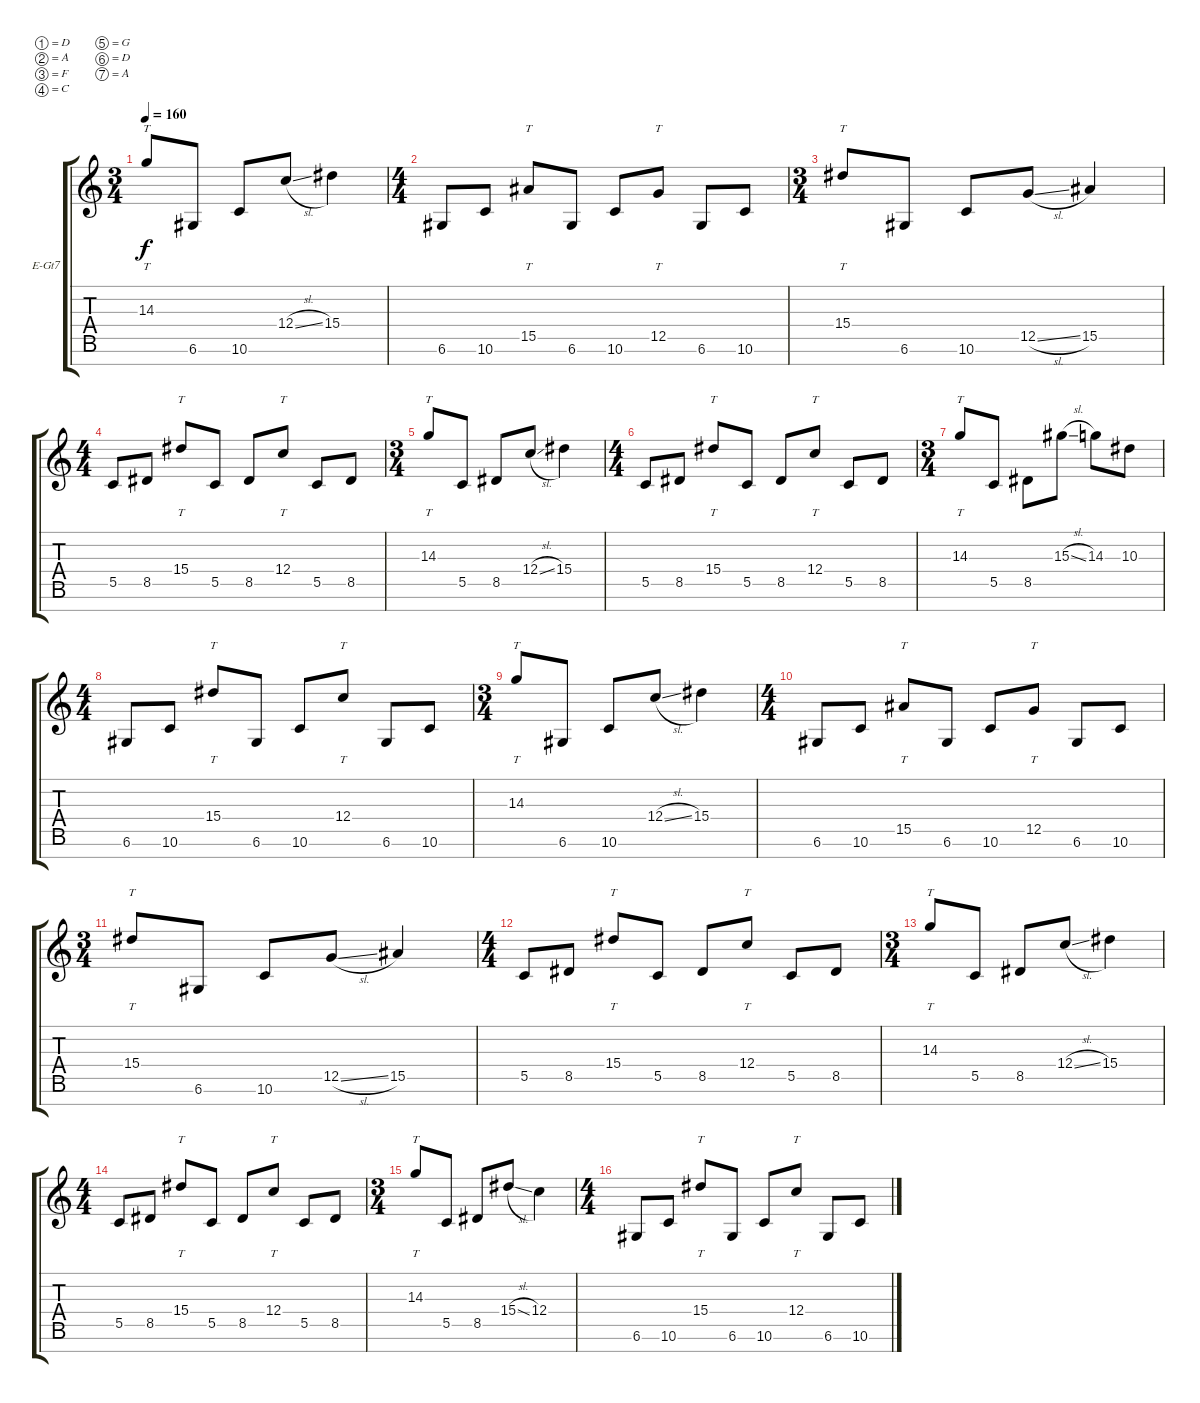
\bracketExtendMode groupsimilarinstruments
\firstSystemTrackNameOrientation horizontal
\otherSystemsTrackNameOrientation horizontal
\track ("Kévin Chartré" "E-Gt7") {instrument distortionguitar}
\staff {score tabs}
\tuning (D4 A3 F3 C3 G2 D2 A1)
\ts (3 4)
\beaming (8 2 2 2 2)
\tempo 160
\clef g2
\ks c
14.3.8{tt dy f} 6.6.8 10.6.8 12.4{sl}.8 15.4.4 |
\ts (4 4)
\beaming (8 2 2 2 2)
6.6.8 10.6.8 15.5.8{tt} 6.6.8 10.6.8 12.5.8{tt} 6.6.8 10.6.8 |
\ts (3 4)
\beaming (8 2 2 2 2)
15.4.8{tt} 6.6.8 10.6.8 12.5{sl}.8 15.5.4 |
\ts (4 4)
\beaming (8 2 2 2 2)
5.5.8 8.5.8 15.4.8{tt} 5.5.8 8.5.8 12.4.8{tt} 5.5.8 8.5.8 |
\ts (3 4)
\beaming (8 2 2 2 2)
14.3.8{tt} 5.5.8 8.5.8 12.4{sl}.8 15.4.4 |
\ts (4 4)
\beaming (8 2 2 2 2)
5.5.8 8.5.8 15.4.8{tt} 5.5.8 8.5.8 12.4.8{tt} 5.5.8 8.5.8 |
\ts (3 4)
\beaming (8 2 2 2 2)
14.3.8{tt} 5.5.8 8.5.8 15.3{sl}.8 14.3.8 10.3.8 |
\ts (4 4)
\beaming (8 2 2 2 2)
6.6.8 10.6.8 15.4.8{tt} 6.6.8 10.6.8 12.4.8{tt} 6.6.8 10.6.8 |
\ts (3 4)
\beaming (8 2 2 2 2)
14.3.8{tt} 6.6.8 10.6.8 12.4{sl}.8 15.4.4 |
\ts (4 4)
\beaming (8 2 2 2 2)
6.6.8 10.6.8 15.5.8{tt} 6.6.8 10.6.8 12.5.8{tt} 6.6.8 10.6.8 |
\ts (3 4)
\beaming (8 2 2 2 2)
15.4.8{tt} 6.6.8 10.6.8 12.5{sl}.8 15.5.4 |
\ts (4 4)
\beaming (8 2 2 2 2)
5.5.8 8.5.8 15.4.8{tt} 5.5.8 8.5.8 12.4.8{tt} 5.5.8 8.5.8 |
\ts (3 4)
\beaming (8 2 2 2 2)
14.3.8{tt} 5.5.8 8.5.8 12.4{sl}.8 15.4.4 |
\ts (4 4)
\beaming (8 2 2 2 2)
5.5.8 8.5.8 15.4.8{tt} 5.5.8 8.5.8 12.4.8{tt} 5.5.8 8.5.8 |
\ts (3 4)
\beaming (8 2 2 2 2)
14.3.8{tt} 5.5.8 8.5.8 15.4{sl}.8 12.4.4 |
\ts (4 4)
\beaming (8 2 2 2 2)
6.6.8 10.6.8 15.4.8{tt} 6.6.8 10.6.8 12.4.8{tt} 6.6.8 10.6.8
